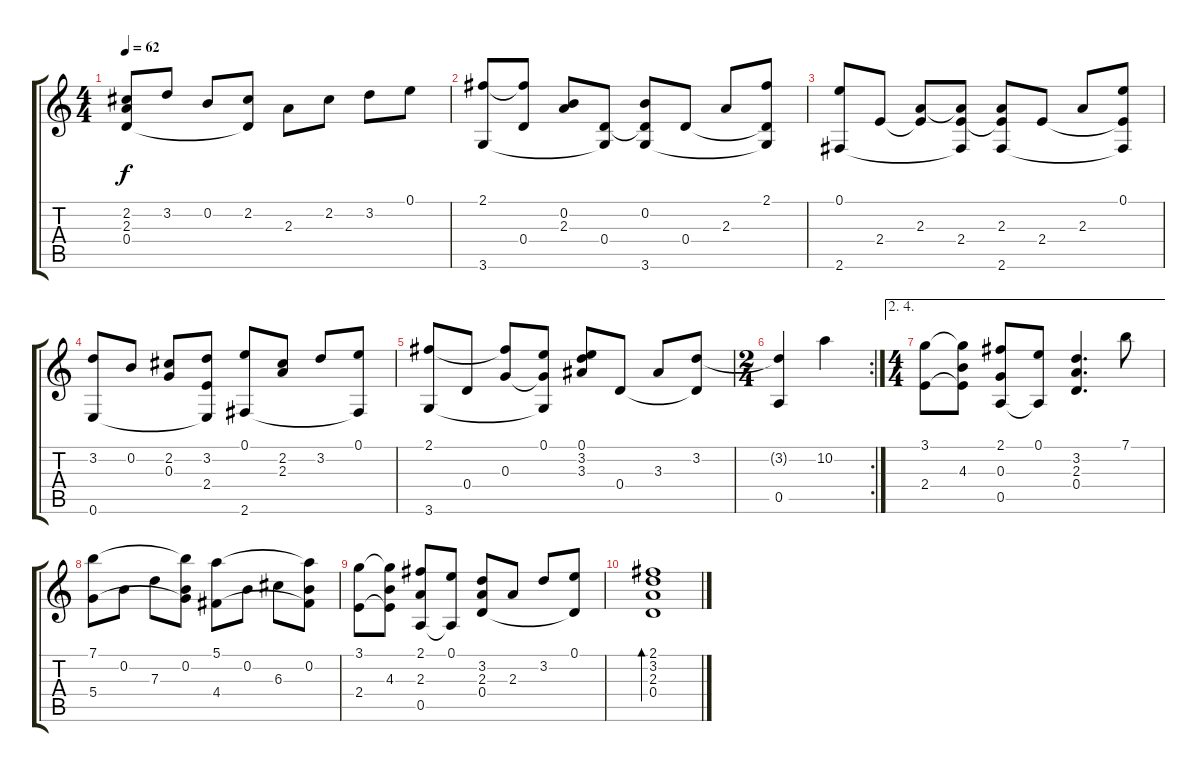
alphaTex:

\track "" {instrument acousticguitarnylon}
\staff {score tabs}
\tuning (E4 B3 G3 D3 A2 E2) {hide}
\ts (4 4)
\tempo 62
\clef g2
\ks c
(2.2 2.3 0.4).8{dy f} 3.2.8 0.2.8 (2.2 0.4{t}).8 2.3.8 2.2.8 3.2.8 0.1.8 |
(2.1 3.6).8 (2.1{t} 0.4).8 (0.2 2.3).8 (0.4 3.6{t}).8 (0.2 0.4{t} 3.6).8 0.4.8 2.3.8 (2.1 0.4{t} 3.6{t}).8 |
(0.1 2.6).8 2.4.8 (2.3 2.4{t}).8 (2.3{t} 2.4 2.6{t}).8 (2.3 2.4{t} 2.6).8 2.4.8 2.3.8 (0.1 2.4{t} 2.6{t}).8 |
(3.2 0.6).8 0.2.8 (2.2 0.3).8 (3.2 2.4 0.6{t}).8 (0.1 2.6).8 (2.2 2.3).8 3.2.8 (0.1 2.6{t}).8 |
(2.1 3.6).8 0.4.8 (2.1{t} 0.3).8 (0.1 0.3{t} 3.6{t}).8 (0.1 3.2 3.3).8 0.4.8 3.3.8 (3.2 0.4{t}).8 |
\rc 2
\ts (2 4)
(3.2{t} 0.5).4 10.2.4 |
\ae (2 4)
\ts (4 4)
(3.1 2.4).8 (3.1{t} 4.3 2.4{t}).8 (2.1 0.3 0.5).8 (0.1 0.5{t}).8 (3.2 2.3 0.4).4{d} 7.1.8 |
(7.1 5.4).8 0.2.8 7.3.8 (7.1{t} 0.2 5.4{t}).8 (5.1 4.4).8 0.2.8 6.3.8 (5.1{t} 0.2 4.4{t}).8 |
(3.1 2.4).8 (3.1{t} 4.3 2.4{t}).8 (2.1 2.3 0.5).8 (0.1 0.5{t}).8 (3.2 2.3 0.4).8 2.3.8 3.2.8 (0.1 0.4{t}).8 |
(2.1 3.2 2.3 0.4).1{bd 480}
